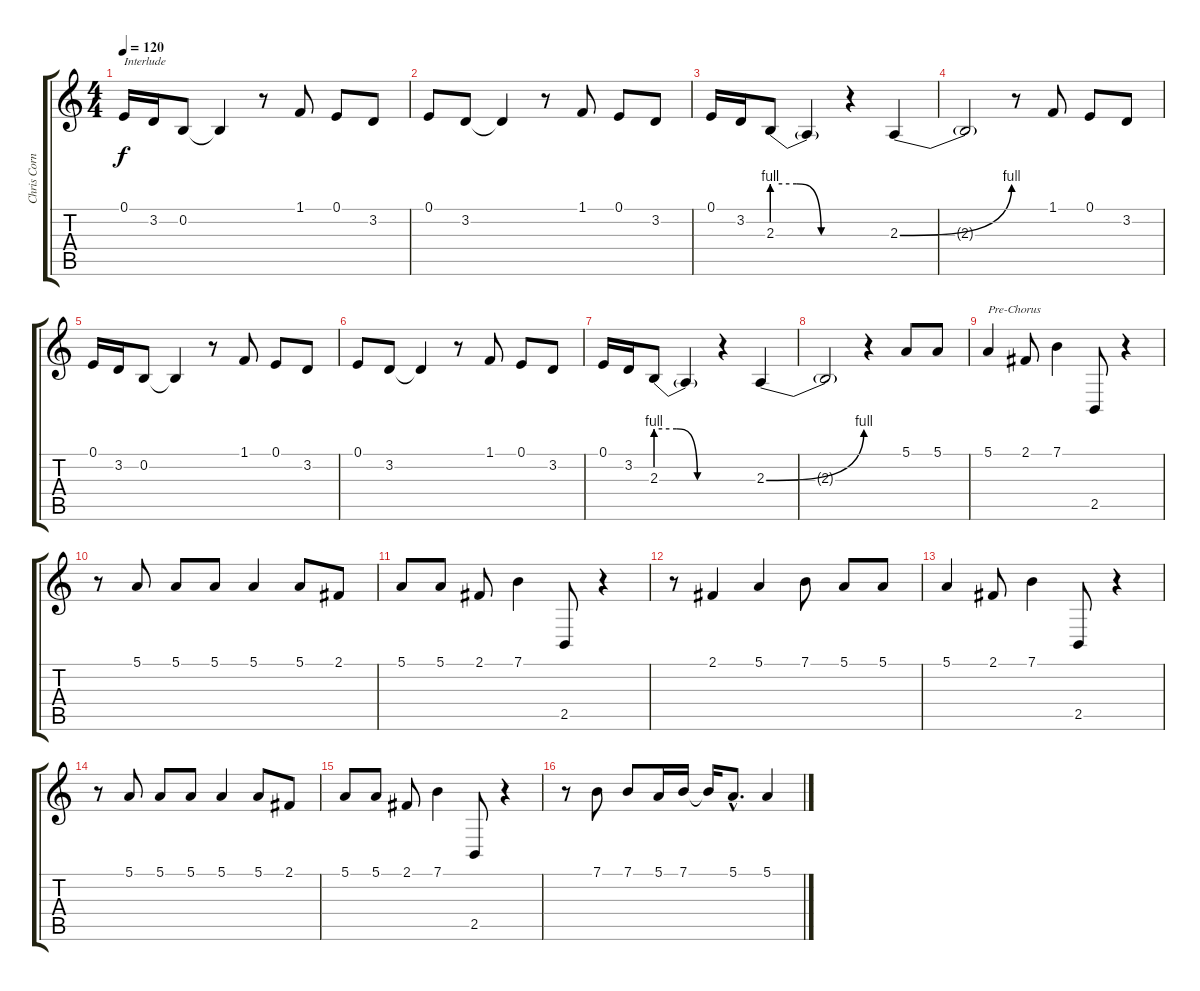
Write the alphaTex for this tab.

\track ("Chris Cornell" "Chris Corn") {instrument lead6voice}
\staff {score tabs}
\tuning (E4 B3 G3 D3 A2 E2) {hide}
\ts (4 4)
\tempo 120
\clef g2
\ks c
0.1.16{txt "Interlude" dy f} 3.2.16 0.2.8 0.2{t}.4 r.8 1.1.8 0.1.8 3.2.8 |
0.1.8 3.2.8 3.2{t}.4 r.8 1.1.8 0.1.8 3.2.8 |
0.1.16 3.2.16 2.3{be (custom 0 4 20 4 40 0 60 0)}.8 2.3{t}.4 r.4 2.3{be (bend 0 0 60 4)}.4 |
2.3{t}.2 r.8 1.1.8 0.1.8 3.2.8 |
0.1.16 3.2.16 0.2.8 0.2{t}.4 r.8 1.1.8 0.1.8 3.2.8 |
0.1.8 3.2.8 3.2{t}.4 r.8 1.1.8 0.1.8 3.2.8 |
0.1.16 3.2.16 2.3{be (custom 0 4 20 4 40 0 60 0)}.8 2.3{t}.4 r.4 2.3{be (bend 0 0 60 4)}.4 |
2.3{t}.2 r.4 5.1.8 5.1.8 |
5.1.4{txt "Pre-Chorus"} 2.1.8 7.1.4 2.5.8 r.4 |
r.8 5.1.8 5.1.8 5.1.8 5.1.4 5.1.8 2.1.8 |
5.1.8 5.1.8 2.1.8 7.1.4 2.5.8 r.4 |
r.8 2.1.4 5.1.4 7.1.8 5.1.8 5.1.8 |
5.1.4 2.1.8 7.1.4 2.5.8 r.4 |
r.8 5.1.8 5.1.8 5.1.8 5.1.4 5.1.8 2.1.8 |
5.1.8 5.1.8 2.1.8 7.1.4 2.5.8 r.4 |
r.8 7.1.8 7.1.8 5.1.16 7.1.16 7.1{t}.16 5.1{hac}.8{d} 5.1.4
